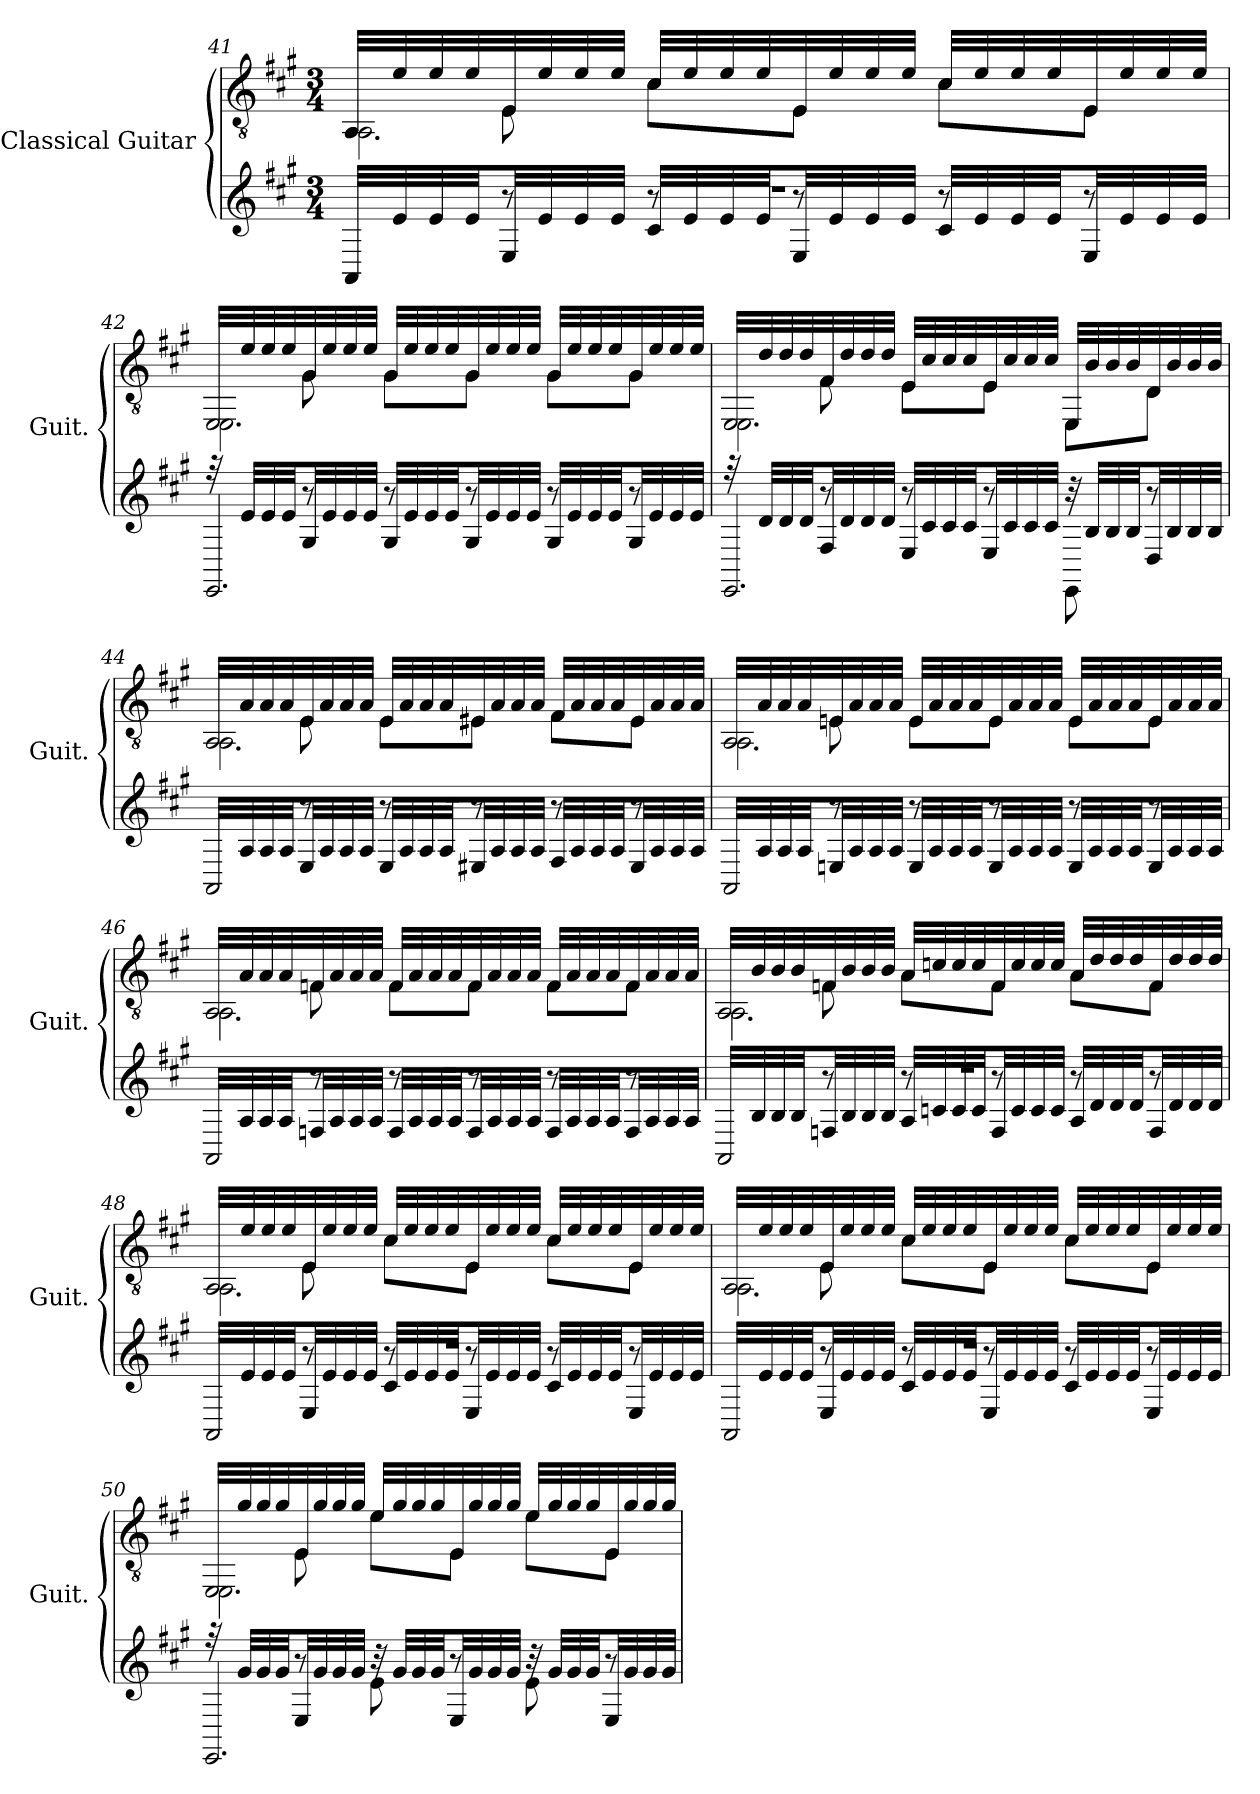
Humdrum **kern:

**kern	**kern
*part2	*part1
*staff2	*staff1
*I"Classical Guitar	*I"Classical Guitar
*I'Guit.	*I'Guit.
!!LO:LB:g=z
*	*clefGv2
*k[f#c#g#]	*k[f#c#g#]
*M3/4	*M3/4
=41	=41
!LO:N:head=open	!LO:N:head=open
*^	*^
*	*^	*	*^
32AALLL	8ryy	2.r	32AA/LLL	8ryy	2.AA\
32e	.	.	32e/	.	.
32e	.	.	32e/	.	.
32eJJ	.	.	32e/	.	.
32ELL	8r	.	32E/	8E\	.
32e	.	.	32e/	.	.
32e	.	.	32e/	.	.
32eJJJ	.	.	32e/JJJ	.	.
32c#LLL	8r	.	32c#/LLL	8c#\L	.
32e	.	.	32e/	.	.
32e	.	.	32e/	.	.
32eJJ	.	.	32e/	.	.
32ELL	8r	.	32E/	8E\J	.
32e	.	.	32e/	.	.
32e	.	.	32e/	.	.
32eJJJ	.	.	32e/JJJ	.	.
32c#LLL	8r	.	32c#/LLL	8c#\L	.
32e	.	.	32e/	.	.
32e	.	.	32e/	.	.
32eJJ	.	.	32e/	.	.
32ELL	8r	.	32E/	8E\J	.
32e	.	.	32e/	.	.
32e	.	.	32e/	.	.
32eJJJ	.	.	32e/JJJ	.	.
!!LO:LB:g=z	!!	!!
=42	=42	=42	=42	=42	=42
!	!	!	!LO:N:head=open	!	!
32r	8ryy	2.EE	32EE/LLL	8ryy	2.EE\
32eLLL	.	.	32e/	.	.
32e	.	.	32e/	.	.
32eJJ	.	.	32e/	.	.
32G#LL	8r	.	32G#/	8G#\	.
32e	.	.	32e/	.	.
32e	.	.	32e/	.	.
32eJJJ	.	.	32e/JJJ	.	.
32G#LLL	8r	.	32G#/LLL	8G#\L	.
32e	.	.	32e/	.	.
32e	.	.	32e/	.	.
32eJJ	.	.	32e/	.	.
32G#LL	8r	.	32G#/	8G#\J	.
32e	.	.	32e/	.	.
32e	.	.	32e/	.	.
32eJJJ	.	.	32e/JJJ	.	.
32G#LLL	8r	.	32G#/LLL	8G#\L	.
32e	.	.	32e/	.	.
32e	.	.	32e/	.	.
32eJJ	.	.	32e/	.	.
32G#LL	8r	.	32G#/	8G#\J	.
32e	.	.	32e/	.	.
32e	.	.	32e/	.	.
32eJJJ	.	.	32e/JJJ	.	.
!!LO:LB:g=z	!!	!!
=43	=43	=43	=43	=43	=43
!	!	!	!LO:N:head=open	!	!
32r	8ryy	2.EE	32EE/LLL	8ryy	2.EE\
32dLLL	.	.	32d/	.	.
32d	.	.	32d/	.	.
32dJJ	.	.	32d/	.	.
32F#LL	8r	.	32F#/	8F#\	.
32d	.	.	32d/	.	.
32d	.	.	32d/	.	.
32dJJJ	.	.	32d/JJJ	.	.
32ELLL	8r	.	32E/LLL	8E\L	.
32c#	.	.	32c#/	.	.
32c#	.	.	32c#/	.	.
32c#JJ	.	.	32c#/	.	.
32ELL	8r	.	32E/	8E\J	.
32c#	.	.	32c#/	.	.
32c#	.	.	32c#/	.	.
32c#JJJ	.	.	32c#/JJJ	.	.
32r	8EE	.	32EE/LLL	8EE\L	.
32BLLL	.	.	32B/	.	.
32B	.	.	32B/	.	.
32BJJ	.	.	32B/	.	.
32DLL	8r	.	32D/	8D\J	.
32B	.	.	32B/	.	.
32B	.	.	32B/	.	.
32BJJJ	.	.	32B/JJJ	.	.
!!LO:LB:g=z	!!	!!
=44	=44	=44	=44	=44	=44
!LO:N:head=open	!	!	!LO:N:head=open	!	!
32AALLL	8ryy	2.r	32AA/LLL	8ryy	2.AA\
32A	.	.	32A/	.	.
32A	.	.	32A/	.	.
32AJJ	.	.	32A/	.	.
32ELL	8r	.	32E/	8E\	.
32A	.	.	32A/	.	.
32A	.	.	32A/	.	.
32AJJJ	.	.	32A/JJJ	.	.
32ELLL	8r	.	32E/LLL	8E\L	.
32A	.	.	32A/	.	.
32A	.	.	32A/	.	.
32AJJ	.	.	32A/	.	.
32E#XLL	8r	.	32E#X/	8E#\J	.
32A	.	.	32A/	.	.
32A	.	.	32A/	.	.
32AJJJ	.	.	32A/JJJ	.	.
32F#LLL	8r	.	32F#/LLL	8F#\L	.
32A	.	.	32A/	.	.
32A	.	.	32A/	.	.
32AJJ	.	.	32A/	.	.
32E#LL	8r	.	32E#/	8E#\J	.
32A	.	.	32A/	.	.
32A	.	.	32A/	.	.
32AJJJ	.	.	32A/JJJ	.	.
!!LO:PB:g=z	!!	!!
=45	=45	=45	=45	=45	=45
!LO:N:head=open	!	!	!LO:N:head=open	!	!
32AALLL	8ryy	2.r	32AA/LLL	8ryy	2.AA\
32A	.	.	32A/	.	.
32A	.	.	32A/	.	.
32AJJ	.	.	32A/	.	.
32EnLL	8r	.	32En/	8E\	.
32A	.	.	32A/	.	.
32A	.	.	32A/	.	.
32AJJJ	.	.	32A/JJJ	.	.
32ELLL	8r	.	32E/LLL	8E\L	.
32A	.	.	32A/	.	.
32A	.	.	32A/	.	.
32AJJ	.	.	32A/	.	.
32ELL	8r	.	32E/	8E\J	.
32A	.	.	32A/	.	.
32A	.	.	32A/	.	.
32AJJJ	.	.	32A/JJJ	.	.
32ELLL	8r	.	32E/LLL	8E\L	.
32A	.	.	32A/	.	.
32A	.	.	32A/	.	.
32AJJ	.	.	32A/	.	.
32ELL	8r	.	32E/	8E\J	.
32A	.	.	32A/	.	.
32A	.	.	32A/	.	.
32AJJJ	.	.	32A/JJJ	.	.
!!LO:LB:g=z	!!	!!
=46	=46	=46	=46	=46	=46
!LO:N:head=open	!	!	!LO:N:head=open	!	!
32AALLL	8ryy	2.r	32AA/LLL	8ryy	2.AA\
32A	.	.	32A/	.	.
32A	.	.	32A/	.	.
32AJJ	.	.	32A/	.	.
32FnLL	8r	.	32Fn/	8F\	.
32A	.	.	32A/	.	.
32A	.	.	32A/	.	.
32AJJJ	.	.	32A/JJJ	.	.
32FLLL	8r	.	32F/LLL	8F\L	.
32A	.	.	32A/	.	.
32A	.	.	32A/	.	.
32AJJ	.	.	32A/	.	.
32FLL	8r	.	32F/	8F\J	.
32A	.	.	32A/	.	.
32A	.	.	32A/	.	.
32AJJJ	.	.	32A/JJJ	.	.
32FLLL	8r	.	32F/LLL	8F\L	.
32A	.	.	32A/	.	.
32A	.	.	32A/	.	.
32AJJ	.	.	32A/	.	.
32FLL	8r	.	32F/	8F\J	.
32A	.	.	32A/	.	.
32A	.	.	32A/	.	.
32AJJJ	.	.	32A/JJJ	.	.
!!LO:LB:g=z	!!	!!
=47	=47	=47	=47	=47	=47
!LO:N:head=open	!	!	!LO:N:head=open	!	!
32AALLL	8ryy	2.r	32AA/LLL	8ryy	2.AA\
32B	.	.	32B/	.	.
32B	.	.	32B/	.	.
32BJJ	.	.	32B/	.	.
32FnLL	8r	.	32Fn/	8F\	.
32B	.	.	32B/	.	.
32B	.	.	32B/	.	.
32BJJJ	.	.	32B/JJJ	.	.
32ALLL	8r	.	32A/LLL	8A\L	.
32cn	.	.	32cn/	.	.
32c	.	.	32c/	.	.
32cJJ	.	.	32c/	.	.
32FLL	8r	.	32F/	8F\J	.
32c	.	.	32c/	.	.
32c	.	.	32c/	.	.
32cJJJ	.	.	32c/JJJ	.	.
32ALLL	8r	.	32A/LLL	8A\L	.
32d	.	.	32d/	.	.
32d	.	.	32d/	.	.
32dJJ	.	.	32d/	.	.
32FLL	8r	.	32F/	8F\J	.
32d	.	.	32d/	.	.
32d	.	.	32d/	.	.
32dJJJ	.	.	32d/JJJ	.	.
!!LO:LB:g=z	!!	!!
=48	=48	=48	=48	=48	=48
!LO:N:head=open	!	!	!LO:N:head=open	!	!
32AALLL	8ryy	2.r	32AA/LLL	8ryy	2.AA\
32e	.	.	32e/	.	.
32e	.	.	32e/	.	.
32eJJ	.	.	32e/	.	.
32ELL	8r	.	32E/	8E\	.
32e	.	.	32e/	.	.
32e	.	.	32e/	.	.
32eJJJ	.	.	32e/JJJ	.	.
32c#LLL	8r	.	32c#/LLL	8c#\L	.
32e	.	.	32e/	.	.
32e	.	.	32e/	.	.
32eJJ	.	.	32e/	.	.
32ELL	8r	.	32E/	8E\J	.
32e	.	.	32e/	.	.
32e	.	.	32e/	.	.
32eJJJ	.	.	32e/JJJ	.	.
32c#LLL	8r	.	32c#/LLL	8c#\L	.
32e	.	.	32e/	.	.
32e	.	.	32e/	.	.
32eJJ	.	.	32e/	.	.
32ELL	8r	.	32E/	8E\J	.
32e	.	.	32e/	.	.
32e	.	.	32e/	.	.
32eJJJ	.	.	32e/JJJ	.	.
!!LO:LB:g=z	!!	!!
=49	=49	=49	=49	=49	=49
!LO:N:head=open	!	!	!LO:N:head=open	!	!
32AALLL	8ryy	2.r	32AA/LLL	8ryy	2.AA\
32e	.	.	32e/	.	.
32e	.	.	32e/	.	.
32eJJ	.	.	32e/	.	.
32ELL	8r	.	32E/	8E\	.
32e	.	.	32e/	.	.
32e	.	.	32e/	.	.
32eJJJ	.	.	32e/JJJ	.	.
32c#LLL	8r	.	32c#/LLL	8c#\L	.
32e	.	.	32e/	.	.
32e	.	.	32e/	.	.
32eJJ	.	.	32e/	.	.
32ELL	8r	.	32E/	8E\J	.
32e	.	.	32e/	.	.
32e	.	.	32e/	.	.
32eJJJ	.	.	32e/JJJ	.	.
32c#LLL	8r	.	32c#/LLL	8c#\L	.
32e	.	.	32e/	.	.
32e	.	.	32e/	.	.
32eJJ	.	.	32e/	.	.
32ELL	8r	.	32E/	8E\J	.
32e	.	.	32e/	.	.
32e	.	.	32e/	.	.
32eJJJ	.	.	32e/JJJ	.	.
!!LO:PB:g=z	!!	!!
=50	=50	=50	=50	=50	=50
!	!	!	!LO:N:head=open	!	!
32r	8ryy	2.EE	32EE/LLL	8ryy	2.EE\
32g#LLL	.	.	32g#/	.	.
32g#	.	.	32g#/	.	.
32g#JJ	.	.	32g#/	.	.
32ELL	8r	.	32E/	8E\	.
32g#	.	.	32g#/	.	.
32g#	.	.	32g#/	.	.
32g#JJJ	.	.	32g#/JJJ	.	.
32r	8e	.	32e/LLL	8e\L	.
32g#LLL	.	.	32g#/	.	.
32g#	.	.	32g#/	.	.
32g#JJ	.	.	32g#/	.	.
32ELL	8r	.	32E/	8E\J	.
32g#	.	.	32g#/	.	.
32g#	.	.	32g#/	.	.
32g#JJJ	.	.	32g#/JJJ	.	.
32r	8e	.	32e/LLL	8e\L	.
32g#LLL	.	.	32g#/	.	.
32g#	.	.	32g#/	.	.
32g#JJ	.	.	32g#/	.	.
32ELL	8r	.	32E/	8E\J	.
32g#	.	.	32g#/	.	.
32g#	.	.	32g#/	.	.
32g#JJJ	.	.	32g#/JJJ	.	.
*v	*v	*v	*	*	*
*	*v	*v	*v
=	=
*-	*-
